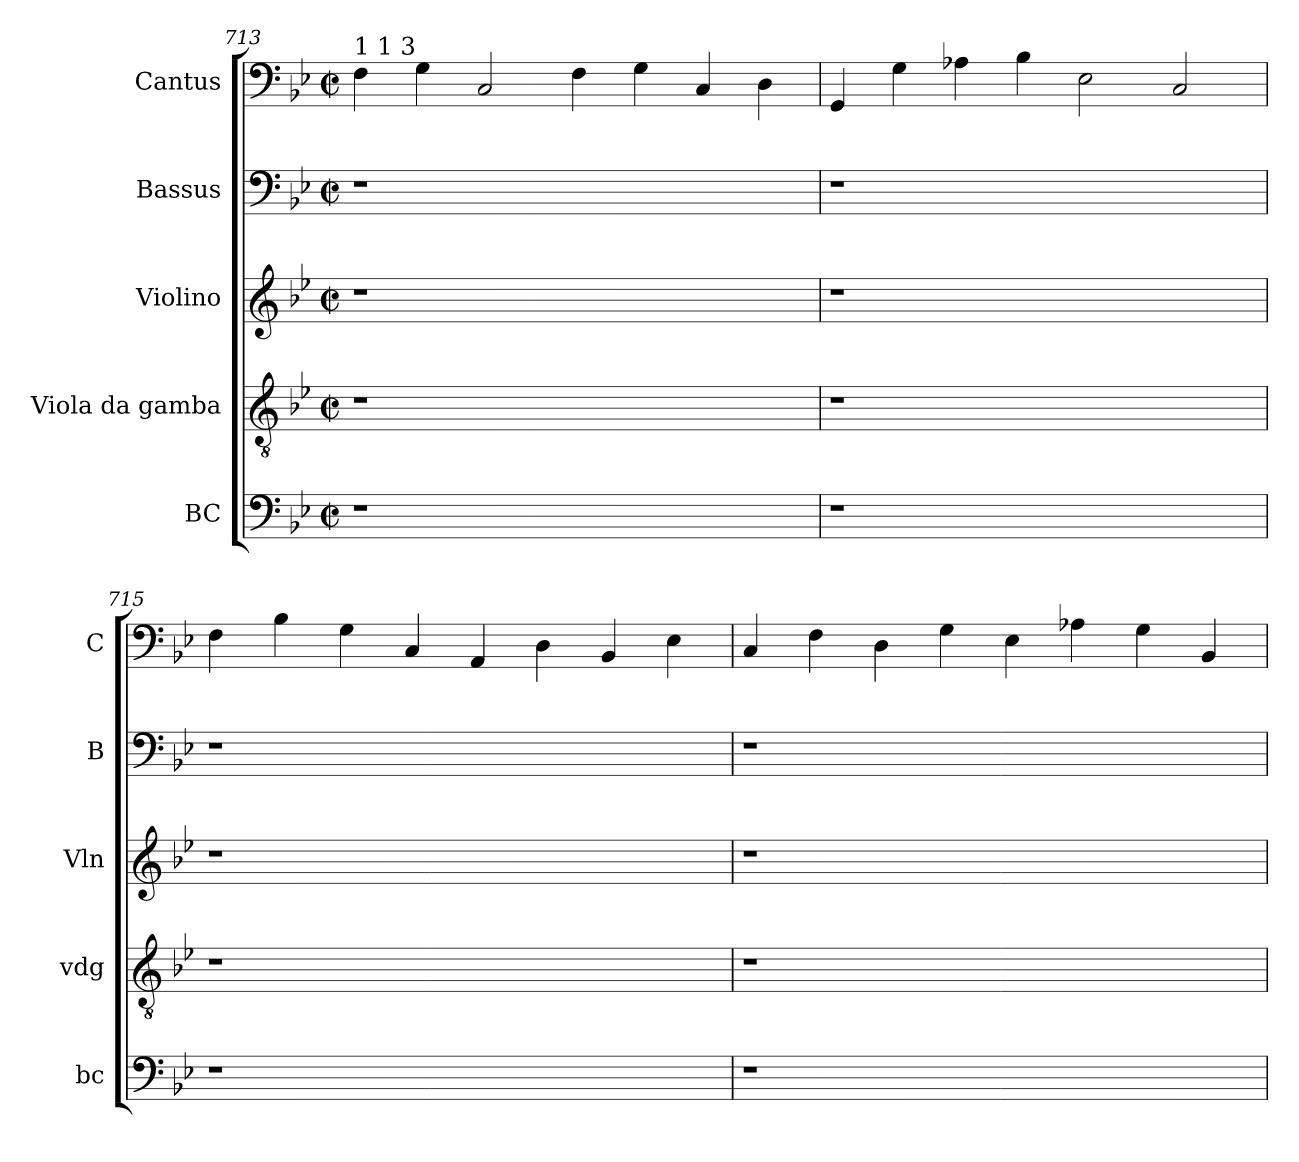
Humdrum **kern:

**kern	**kern	**kern	**kern	**kern
*part5	*part4	*part3	*part2	*part1
*staff5	*staff4	*staff3	*staff2	*staff1
*I"BC	*I"Viola da gamba	*I"Violino	*I"Bassus	*I"Cantus
*I'bc	*I'vdg	*I'Vln	*I'B	*I'C
!!LO:LB:g=z
*clefF4	*clefGv2	*clefG2	*clefF4	*clefF4
*k[b-e-]	*k[b-e-]	*k[b-e-]	*k[b-e-]	*k[b-e-]
*B-:	*B-:	*B-:	*B-:	*B-:
*M2/2	*M2/2	*M2/2	*M2/2	*M2/2
*met(c|)	*met(c|)	*met(c|)	*met(c|)	*met(c|)
=713	=713	=713	=713	=713
!	!	!	!	!LO:TX:a:t=1 1 3
1r	1r	1r	1r	4F\
.	.	.	.	4G\
.	.	.	.	2C/
1ryy	1ryy	1ryy	1ryy	4F\
.	.	.	.	4G\
.	.	.	.	4C/
.	.	.	.	4D\
=714	=714	=714	=714	=714
1r	1r	1r	1r	4GG/
.	.	.	.	4G\
.	.	.	.	4A-X\
.	.	.	.	4B-\
1ryy	1ryy	1ryy	1ryy	2E-\
.	.	.	.	2C/
=715	=715	=715	=715	=715
1r	1r	1r	1r	4F\
.	.	.	.	4B-\
.	.	.	.	4G\
.	.	.	.	4C/
1ryy	1ryy	1ryy	1ryy	4AA/
.	.	.	.	4D\
.	.	.	.	4BB-/
.	.	.	.	4E-\
=716	=716	=716	=716	=716
1r	1r	1r	1r	4C/
.	.	.	.	4F\
.	.	.	.	4D\
.	.	.	.	4G\
1ryy	1ryy	1ryy	1ryy	4E-\
.	.	.	.	4A-X\
.	.	.	.	4G\
.	.	.	.	4BB-/
=	=	=	=	=
*-	*-	*-	*-	*-
